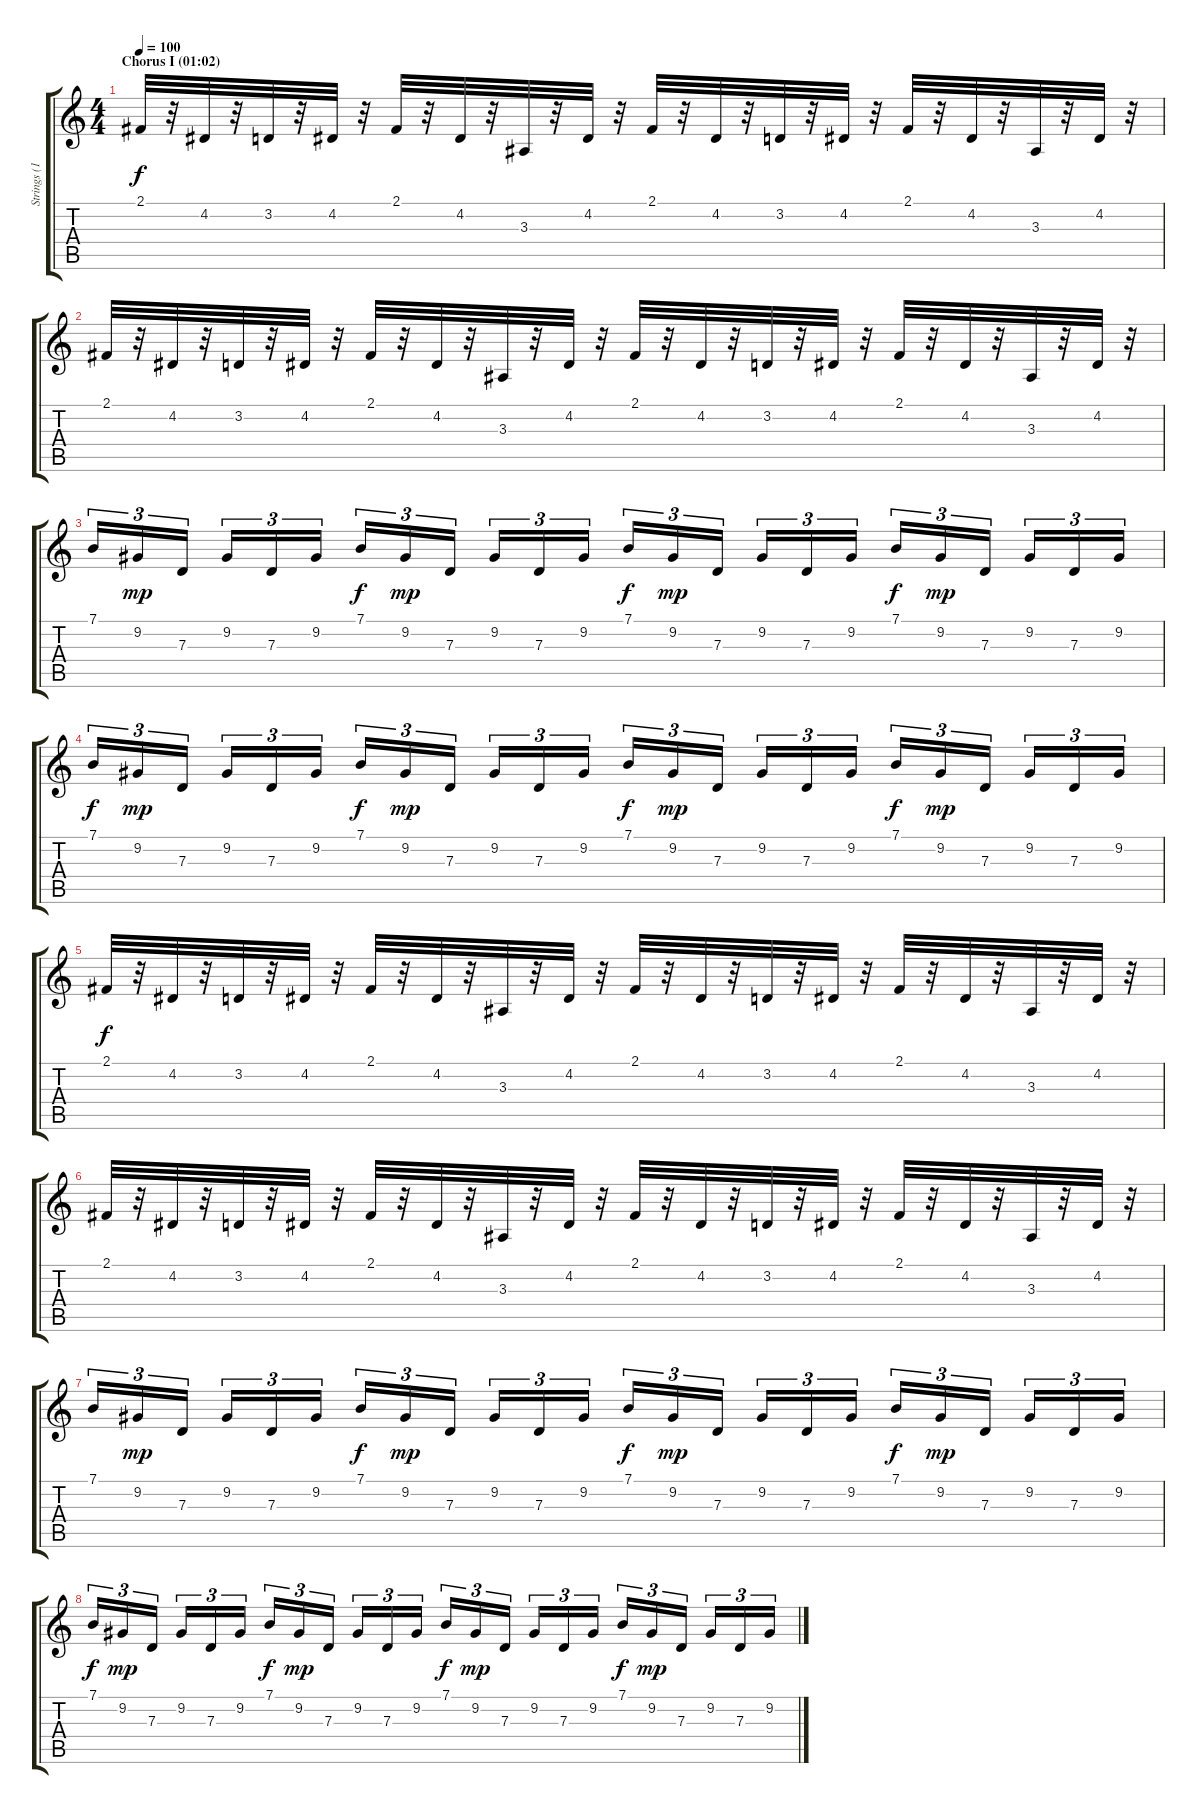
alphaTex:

\track ("Strings (1)" "Strings (1") {instrument violin}
\staff {score tabs}
\tuning (E4 B3 G3 D3 A2 E2) {hide}
\ts (4 4)
\section ("" "Chorus I (01:02)")
\tempo 100
\clef g2
\ks c
2.1.32{dy f} r.32 4.2.32 r.32 3.2.32 r.32 4.2.32 r.32 2.1.32 r.32 4.2.32 r.32 3.3.32 r.32 4.2.32 r.32 2.1.32 r.32 4.2.32 r.32 3.2.32 r.32 4.2.32 r.32 2.1.32 r.32 4.2.32 r.32 3.3.32 r.32 4.2.32 r.32 |
2.1.32 r.32 4.2.32 r.32 3.2.32 r.32 4.2.32 r.32 2.1.32 r.32 4.2.32 r.32 3.3.32 r.32 4.2.32 r.32 2.1.32 r.32 4.2.32 r.32 3.2.32 r.32 4.2.32 r.32 2.1.32 r.32 4.2.32 r.32 3.3.32 r.32 4.2.32 r.32 |
7.1.16{tu (3 2)} 9.2.16{tu (3 2) dy mp} 7.3.16{tu (3 2)} 9.2.16{tu (3 2)} 7.3.16{tu (3 2)} 9.2.16{tu (3 2)} 7.1.16{tu (3 2) dy f} 9.2.16{tu (3 2) dy mp} 7.3.16{tu (3 2)} 9.2.16{tu (3 2)} 7.3.16{tu (3 2)} 9.2.16{tu (3 2)} 7.1.16{tu (3 2) dy f} 9.2.16{tu (3 2) dy mp} 7.3.16{tu (3 2)} 9.2.16{tu (3 2)} 7.3.16{tu (3 2)} 9.2.16{tu (3 2)} 7.1.16{tu (3 2) dy f} 9.2.16{tu (3 2) dy mp} 7.3.16{tu (3 2)} 9.2.16{tu (3 2)} 7.3.16{tu (3 2)} 9.2.16{tu (3 2)} |
7.1.16{tu (3 2) dy f} 9.2.16{tu (3 2) dy mp} 7.3.16{tu (3 2)} 9.2.16{tu (3 2)} 7.3.16{tu (3 2)} 9.2.16{tu (3 2)} 7.1.16{tu (3 2) dy f} 9.2.16{tu (3 2) dy mp} 7.3.16{tu (3 2)} 9.2.16{tu (3 2)} 7.3.16{tu (3 2)} 9.2.16{tu (3 2)} 7.1.16{tu (3 2) dy f} 9.2.16{tu (3 2) dy mp} 7.3.16{tu (3 2)} 9.2.16{tu (3 2)} 7.3.16{tu (3 2)} 9.2.16{tu (3 2)} 7.1.16{tu (3 2) dy f} 9.2.16{tu (3 2) dy mp} 7.3.16{tu (3 2)} 9.2.16{tu (3 2)} 7.3.16{tu (3 2)} 9.2.16{tu (3 2)} |
2.1.32{dy f} r.32 4.2.32 r.32 3.2.32 r.32 4.2.32 r.32 2.1.32 r.32 4.2.32 r.32 3.3.32 r.32 4.2.32 r.32 2.1.32 r.32 4.2.32 r.32 3.2.32 r.32 4.2.32 r.32 2.1.32 r.32 4.2.32 r.32 3.3.32 r.32 4.2.32 r.32 |
2.1.32 r.32 4.2.32 r.32 3.2.32 r.32 4.2.32 r.32 2.1.32 r.32 4.2.32 r.32 3.3.32 r.32 4.2.32 r.32 2.1.32 r.32 4.2.32 r.32 3.2.32 r.32 4.2.32 r.32 2.1.32 r.32 4.2.32 r.32 3.3.32 r.32 4.2.32 r.32 |
7.1.16{tu (3 2)} 9.2.16{tu (3 2) dy mp} 7.3.16{tu (3 2)} 9.2.16{tu (3 2)} 7.3.16{tu (3 2)} 9.2.16{tu (3 2)} 7.1.16{tu (3 2) dy f} 9.2.16{tu (3 2) dy mp} 7.3.16{tu (3 2)} 9.2.16{tu (3 2)} 7.3.16{tu (3 2)} 9.2.16{tu (3 2)} 7.1.16{tu (3 2) dy f} 9.2.16{tu (3 2) dy mp} 7.3.16{tu (3 2)} 9.2.16{tu (3 2)} 7.3.16{tu (3 2)} 9.2.16{tu (3 2)} 7.1.16{tu (3 2) dy f} 9.2.16{tu (3 2) dy mp} 7.3.16{tu (3 2)} 9.2.16{tu (3 2)} 7.3.16{tu (3 2)} 9.2.16{tu (3 2)} |
7.1.16{tu (3 2) dy f} 9.2.16{tu (3 2) dy mp} 7.3.16{tu (3 2)} 9.2.16{tu (3 2)} 7.3.16{tu (3 2)} 9.2.16{tu (3 2)} 7.1.16{tu (3 2) dy f} 9.2.16{tu (3 2) dy mp} 7.3.16{tu (3 2)} 9.2.16{tu (3 2)} 7.3.16{tu (3 2)} 9.2.16{tu (3 2)} 7.1.16{tu (3 2) dy f} 9.2.16{tu (3 2) dy mp} 7.3.16{tu (3 2)} 9.2.16{tu (3 2)} 7.3.16{tu (3 2)} 9.2.16{tu (3 2)} 7.1.16{tu (3 2) dy f} 9.2.16{tu (3 2) dy mp} 7.3.16{tu (3 2)} 9.2.16{tu (3 2)} 7.3.16{tu (3 2)} 9.2.16{tu (3 2)}
